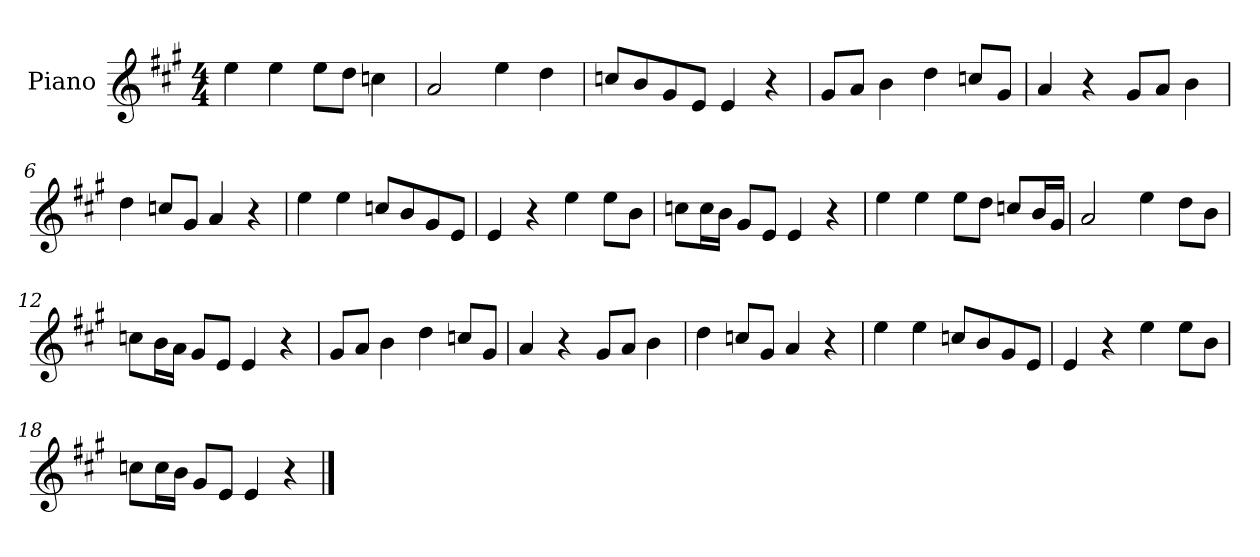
**kern
*part1
*staff1
*I"Piano
*I'P-no
*clefG2
*k[f#c#g#]
*M4/4
*MM90
=1
4ee\
4ee\
8ee\L
8dd\J
4ccn\
=2
2a/
4ee\
4dd\
=3
8ccn/L
8b/
8g#/
8e/J
4e/
4r
=4
8g#/L
8a/J
4b\
4dd\
8ccn/L
8g#/J
=5
4a/
4r
8g#/L
8a/J
4b\
=6
4dd\
8ccn/L
8g#/J
4a/
4r
!!LO:LB:g=z
=7
4ee\
4ee\
8ccn/L
8b/
8g#/
8e/J
=8
4e/
4r
4ee\
8ee\L
8b\J
=9
8ccn\L
16cc\L
16b\JJ
8g#/L
8e/J
4e/
4r
=10
4ee\
4ee\
8ee\L
8dd\J
8ccn/L
16b/L
16g#/JJ
=11
2a/
4ee\
8dd\L
8b\J
=12
8ccn\L
16b\L
16a\JJ
8g#/L
8e/J
4e/
4r
!!LO:LB:g=z
=13
8g#/L
8a/J
4b\
4dd\
8ccn/L
8g#/J
=14
4a/
4r
8g#/L
8a/J
4b\
=15
4dd\
8ccn/L
8g#/J
4a/
4r
=16
4ee\
4ee\
8ccn/L
8b/
8g#/
8e/J
=17
4e/
4r
4ee\
8ee\L
8b\J
=18
8ccn\L
16cc\L
16b\JJ
8g#/L
8e/J
4e/
4r
==
*-
